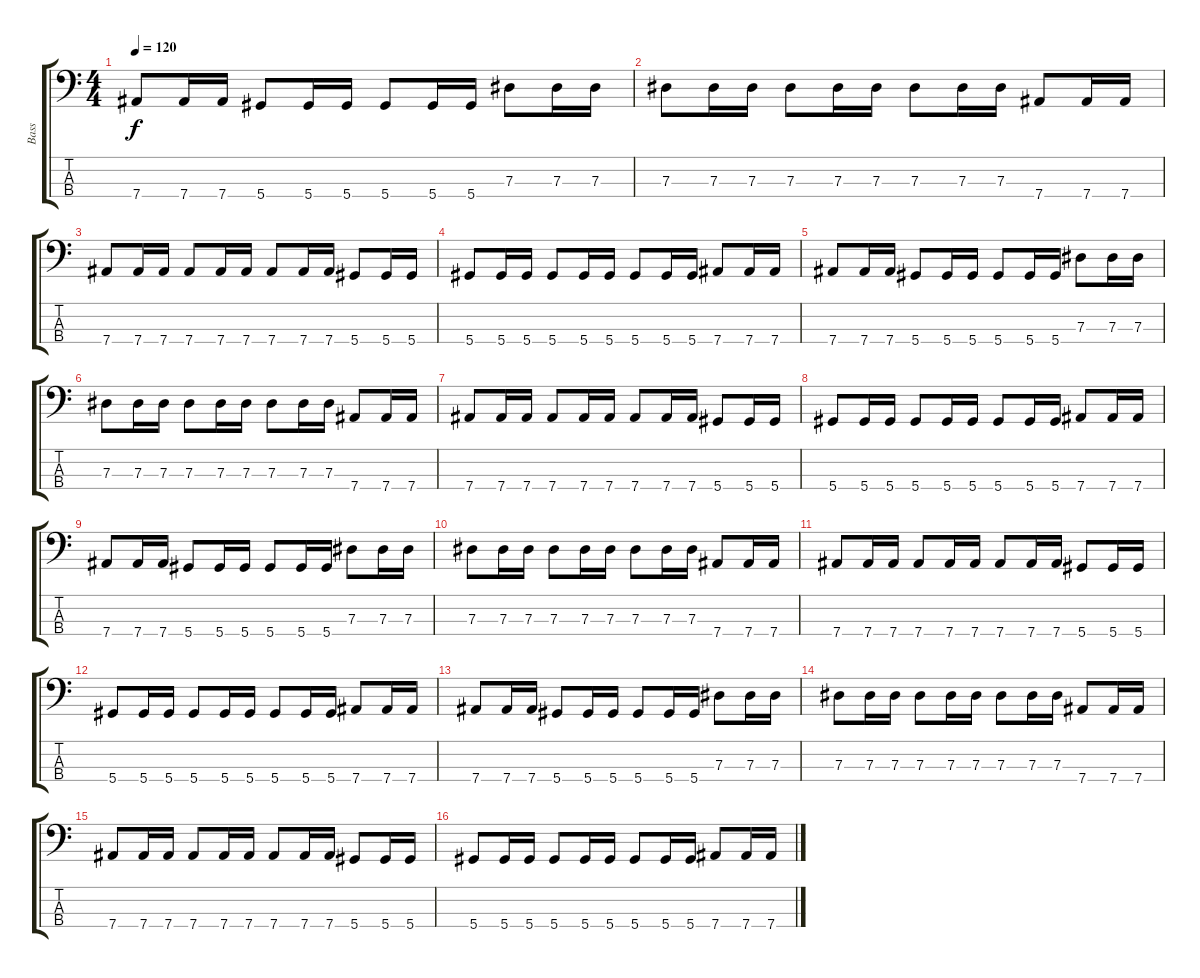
\track ("Bass" "Bass") {instrument electricbasspick}
\staff {score tabs}
\tuning (Gb2 Db2 Ab1 Eb1) {hide}
\ts (4 4)
\tempo 120
\clef f4
\ks c
7.4.8{dy f} 7.4.16 7.4.16 5.4.8 5.4.16 5.4.16 5.4.8 5.4.16 5.4.16 7.3.8 7.3.16 7.3.16 |
7.3.8 7.3.16 7.3.16 7.3.8 7.3.16 7.3.16 7.3.8 7.3.16 7.3.16 7.4.8 7.4.16 7.4.16 |
7.4.8 7.4.16 7.4.16 7.4.8 7.4.16 7.4.16 7.4.8 7.4.16 7.4.16 5.4.8 5.4.16 5.4.16 |
5.4.8 5.4.16 5.4.16 5.4.8 5.4.16 5.4.16 5.4.8 5.4.16 5.4.16 7.4.8 7.4.16 7.4.16 |
7.4.8 7.4.16 7.4.16 5.4.8 5.4.16 5.4.16 5.4.8 5.4.16 5.4.16 7.3.8 7.3.16 7.3.16 |
7.3.8 7.3.16 7.3.16 7.3.8 7.3.16 7.3.16 7.3.8 7.3.16 7.3.16 7.4.8 7.4.16 7.4.16 |
7.4.8 7.4.16 7.4.16 7.4.8 7.4.16 7.4.16 7.4.8 7.4.16 7.4.16 5.4.8 5.4.16 5.4.16 |
5.4.8 5.4.16 5.4.16 5.4.8 5.4.16 5.4.16 5.4.8 5.4.16 5.4.16 7.4.8 7.4.16 7.4.16 |
7.4.8 7.4.16 7.4.16 5.4.8 5.4.16 5.4.16 5.4.8 5.4.16 5.4.16 7.3.8 7.3.16 7.3.16 |
7.3.8 7.3.16 7.3.16 7.3.8 7.3.16 7.3.16 7.3.8 7.3.16 7.3.16 7.4.8 7.4.16 7.4.16 |
7.4.8{volume 10} 7.4.16 7.4.16 7.4.8 7.4.16 7.4.16 7.4.8 7.4.16 7.4.16 5.4.8 5.4.16 5.4.16 |
5.4.8 5.4.16 5.4.16 5.4.8 5.4.16 5.4.16 5.4.8 5.4.16 5.4.16 7.4.8 7.4.16 7.4.16 |
7.4.8 7.4.16 7.4.16 5.4.8 5.4.16 5.4.16 5.4.8 5.4.16 5.4.16 7.3.8 7.3.16 7.3.16 |
7.3.8 7.3.16 7.3.16 7.3.8 7.3.16 7.3.16 7.3.8 7.3.16 7.3.16 7.4.8 7.4.16 7.4.16 |
7.4.8{volume 8} 7.4.16 7.4.16 7.4.8 7.4.16 7.4.16 7.4.8 7.4.16 7.4.16 5.4.8 5.4.16 5.4.16 |
5.4.8 5.4.16 5.4.16 5.4.8 5.4.16 5.4.16 5.4.8 5.4.16 5.4.16 7.4.8 7.4.16 7.4.16
